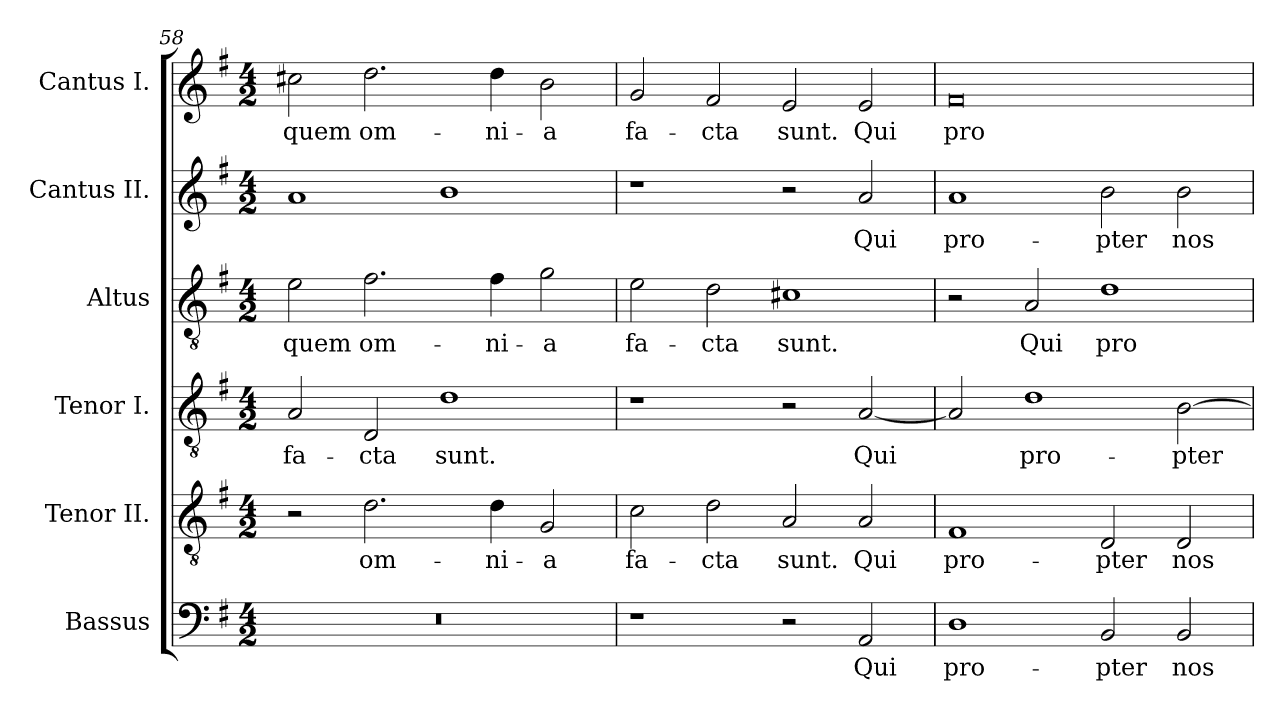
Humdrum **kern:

**kern	**text	**kern	**text	**kern	**text	**kern	**text	**kern	**text	**kern	**text
*part6	*part6	*part5	*part5	*part4	*part4	*part3	*part3	*part2	*part2	*part1	*part1
*staff6	*staff6	*staff5	*staff5	*staff4	*staff4	*staff3	*staff3	*staff2	*staff2	*staff1	*staff1
*I"Bassus	*	*I"Tenor II.	*	*I"Tenor I.	*	*I"Altus	*	*I"Cantus II.	*	*I"Cantus I.	*
*I'B.	*	*I'T. II.	*	*I'T. I.	*	*I'A.	*	*I'C. II	*	*I'C. I	*
*clefF4	*	*clefGv2	*	*clefGv2	*	*clefGv2	*	*clefG2	*	*clefG2	*
*	*	*ITrd7c12	*	*ITrd7c12	*	*ITrd7c12	*	*	*	*	*
*k[f#]	*	*k[f#]	*	*k[f#]	*	*k[f#]	*	*k[f#]	*	*k[f#]	*
*G:	*	*G:	*	*G:	*	*G:	*	*G:	*	*G:	*
*M4/2	*	*M4/2	*	*M4/2	*	*M4/2	*	*M4/2	*	*M4/2	*
=58	=58	=58	=58	=58	=58	=58	=58	=58	=58	=58	=58
!LO:N:vis=1	!	!	!	!	!	!	!	!	!	!	!
!	!	!	!	!	!LO:LY:b:color=#000000	!	!	!	!	!	!
!	!	!	!	!	!	!	!LO:LY:b:color=#000000	!	!	!	!
!	!	!	!	!	!	!	!	!	!	!	!LO:LY:b:color=#000000
0r	.	2r	.	2AAi/	fa-	2Ei\	quem	1ai	.	2cc#Xi\	quem
!	!	!	!LO:LY:b:color=#000000	!	!	!	!	!	!	!	!
!	!	!	!	!	!LO:LY:b:color=#000000	!	!	!	!	!	!
!	!	!	!	!	!	!	!LO:LY:b:color=#000000	!	!	!	!
!	!	!	!	!	!	!	!	!	!	!	!LO:LY:b:color=#000000
.	.	2.Di\	om-	2DDi/	-cta	2.F#i\	om-	.	.	2.ddi\	om-
!	!	!	!	!	!LO:LY:b:color=#000000	!	!	!	!	!	!
.	.	.	.	1Di	sunt.	.	.	1bi	.	.	.
!	!	!	!LO:LY:b:color=#000000	!	!	!	!	!	!	!	!
!	!	!	!	!	!	!	!LO:LY:b:color=#000000	!	!	!	!
!	!	!	!	!	!	!	!	!	!	!	!LO:LY:b:color=#000000
.	.	4Di\	-ni-	.	.	4F#i\	-ni-	.	.	4ddi\	-ni-
!	!	!	!LO:LY:b:color=#000000	!	!	!	!	!	!	!	!
!	!	!	!	!	!	!	!LO:LY:b:color=#000000	!	!	!	!
!	!	!	!	!	!	!	!	!	!	!	!LO:LY:b:color=#000000
.	.	2GGi/	-a	.	.	2Gi\	-a	.	.	2bi\	-a
=59	=59	=59	=59	=59	=59	=59	=59	=59	=59	=59	=59
!	!	!	!LO:LY:b:color=#000000	!	!	!	!	!	!	!	!
!	!	!	!	!	!	!	!LO:LY:b:color=#000000	!	!	!	!
!	!	!	!	!	!	!	!	!	!	!	!LO:LY:b:color=#000000
1r	.	2Ci\	fa-	1r	.	2Ei\	fa-	1r	.	2gi/	fa-
!	!	!	!LO:LY:b:color=#000000	!	!	!	!	!	!	!	!
!	!	!	!	!	!	!	!LO:LY:b:color=#000000	!	!	!	!
!	!	!	!	!	!	!	!	!	!	!	!LO:LY:b:color=#000000
.	.	2Di\	-cta	.	.	2Di\	-cta	.	.	2f#i/	-cta
!	!	!	!LO:LY:b:color=#000000	!	!	!	!	!	!	!	!
!	!	!	!	!	!	!	!LO:LY:b:color=#000000	!	!	!	!
!	!	!	!	!	!	!	!	!	!	!	!LO:LY:b:color=#000000
2r	.	2AAi/	sunt.	2r	.	1C#Xi	sunt.	2r	.	2ei/	sunt.
!	!LO:LY:b:color=#000000	!	!	!	!	!	!	!	!	!	!
!	!	!	!LO:LY:b:color=#000000	!	!	!	!	!	!	!	!
!	!	!	!	!	!LO:LY:b:color=#000000	!	!	!	!	!	!
!	!	!	!	!	!	!	!	!	!LO:LY:b:color=#000000	!	!
!	!	!	!	!	!	!	!	!	!	!	!LO:LY:b:color=#000000
2AAi/	Qui	2AAi/	Qui	[2AAi/	Qui	.	.	2ai/	Qui	2ei/	Qui
=60	=60	=60	=60	=60	=60	=60	=60	=60	=60	=60	=60
!	!LO:LY:b:color=#000000	!	!	!	!	!	!	!	!	!	!
!	!	!	!LO:LY:b:color=#000000	!	!	!	!	!	!	!	!
!	!	!	!	!	!	!	!	!	!LO:LY:b:color=#000000	!	!
!	!	!	!	!	!	!	!	!	!	!	!LO:LY:b:color=#000000
1Di	pro-	1FF#i	pro-	2AAi/]	.	2r	.	1ai	pro-	0f#i	pro-
!	!	!	!	!	!LO:LY:b:color=#000000	!	!	!	!	!	!
!	!	!	!	!	!	!	!LO:LY:b:color=#000000	!	!	!	!
.	.	.	.	1Di	pro-	2AAi/	Qui	.	.	.	.
!	!LO:LY:b:color=#000000	!	!	!	!	!	!	!	!	!	!
!	!	!	!LO:LY:b:color=#000000	!	!	!	!	!	!	!	!
!	!	!	!	!	!	!	!LO:LY:b:color=#000000	!	!	!	!
!	!	!	!	!	!	!	!	!	!LO:LY:b:color=#000000	!	!
2BBi/	-pter	2DDi/	-pter	.	.	1Di	pro-	2bi\	-pter	.	.
!	!LO:LY:b:color=#000000	!	!	!	!	!	!	!	!	!	!
!	!	!	!LO:LY:b:color=#000000	!	!	!	!	!	!	!	!
!	!	!	!	!	!LO:LY:b:color=#000000	!	!	!	!	!	!
!	!	!	!	!	!	!	!	!	!LO:LY:b:color=#000000	!	!
2BBi/	nos	2DDi/	nos	[2BBi\	-pter	.	.	2bi\	nos	.	.
=	=	=	=	=	=	=	=	=	=	=	=
*-	*-	*-	*-	*-	*-	*-	*-	*-	*-	*-	*-
